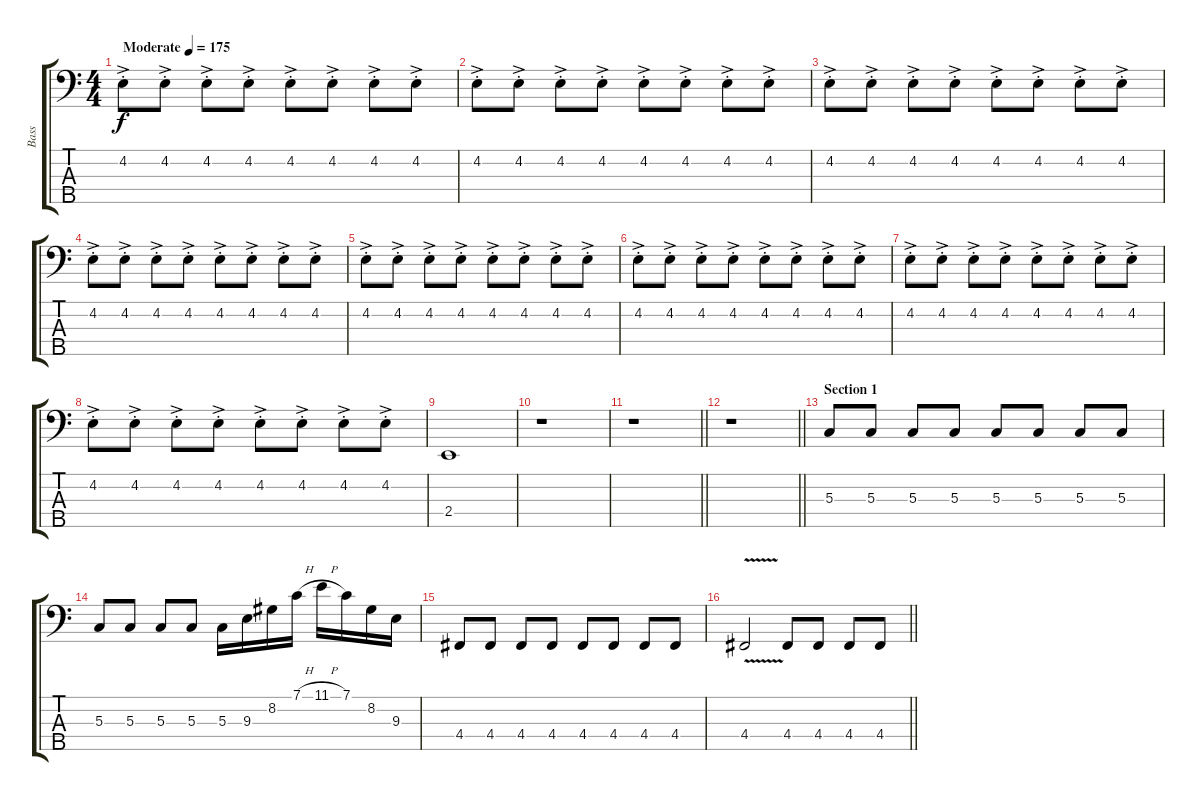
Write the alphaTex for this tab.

\track ("Bass" "Bass") {instrument electricbasspick}
\staff {score tabs}
\tuning (F2 C2 G1 D1 A0) {hide}
\ts (4 4)
\tempo (175 "Moderate")
\clef f4
\ks c
4.2{ac st}.8{dy f instrument electricbasspick} 4.2{ac st}.8 4.2{ac st}.8 4.2{ac st}.8 4.2{ac st}.8 4.2{ac st}.8 4.2{ac st}.8 4.2{ac st}.8 |
4.2{ac st}.8 4.2{ac st}.8 4.2{ac st}.8 4.2{ac st}.8 4.2{ac st}.8 4.2{ac st}.8 4.2{ac st}.8 4.2{ac st}.8 |
4.2{ac st}.8 4.2{ac st}.8 4.2{ac st}.8 4.2{ac st}.8 4.2{ac st}.8 4.2{ac st}.8 4.2{ac st}.8 4.2{ac st}.8 |
4.2{ac st}.8 4.2{ac st}.8 4.2{ac st}.8 4.2{ac st}.8 4.2{ac st}.8 4.2{ac st}.8 4.2{ac st}.8 4.2{ac st}.8 |
4.2{ac st}.8 4.2{ac st}.8 4.2{ac st}.8 4.2{ac st}.8 4.2{ac st}.8 4.2{ac st}.8 4.2{ac st}.8 4.2{ac st}.8 |
4.2{ac st}.8 4.2{ac st}.8 4.2{ac st}.8 4.2{ac st}.8 4.2{ac st}.8 4.2{ac st}.8 4.2{ac st}.8 4.2{ac st}.8 |
4.2{ac st}.8 4.2{ac st}.8 4.2{ac st}.8 4.2{ac st}.8 4.2{ac st}.8 4.2{ac st}.8 4.2{ac st}.8 4.2{ac st}.8 |
4.2{ac st}.8 4.2{ac st}.8 4.2{ac st}.8 4.2{ac st}.8 4.2{ac st}.8 4.2{ac st}.8 4.2{ac st}.8 4.2{ac st}.8 |
2.4.1 |
r.1 |
\barLineRight lightlight
r.1 |
\barLineRight lightlight
r.1 |
\section ("" "Section 1")
5.3.8 5.3.8 5.3.8 5.3.8 5.3.8 5.3.8 5.3.8 5.3.8 |
5.3.8 5.3.8 5.3.8 5.3.8 5.3.16 9.3.16 8.2.16 7.1{h}.16 11.1{h}.16 7.1.16 8.2.16 9.3.16 |
4.4.8 4.4.8 4.4.8 4.4.8 4.4.8 4.4.8 4.4.8 4.4.8 |
\barLineRight lightlight
4.4{v}.2 4.4.8 4.4.8 4.4.8 4.4.8
